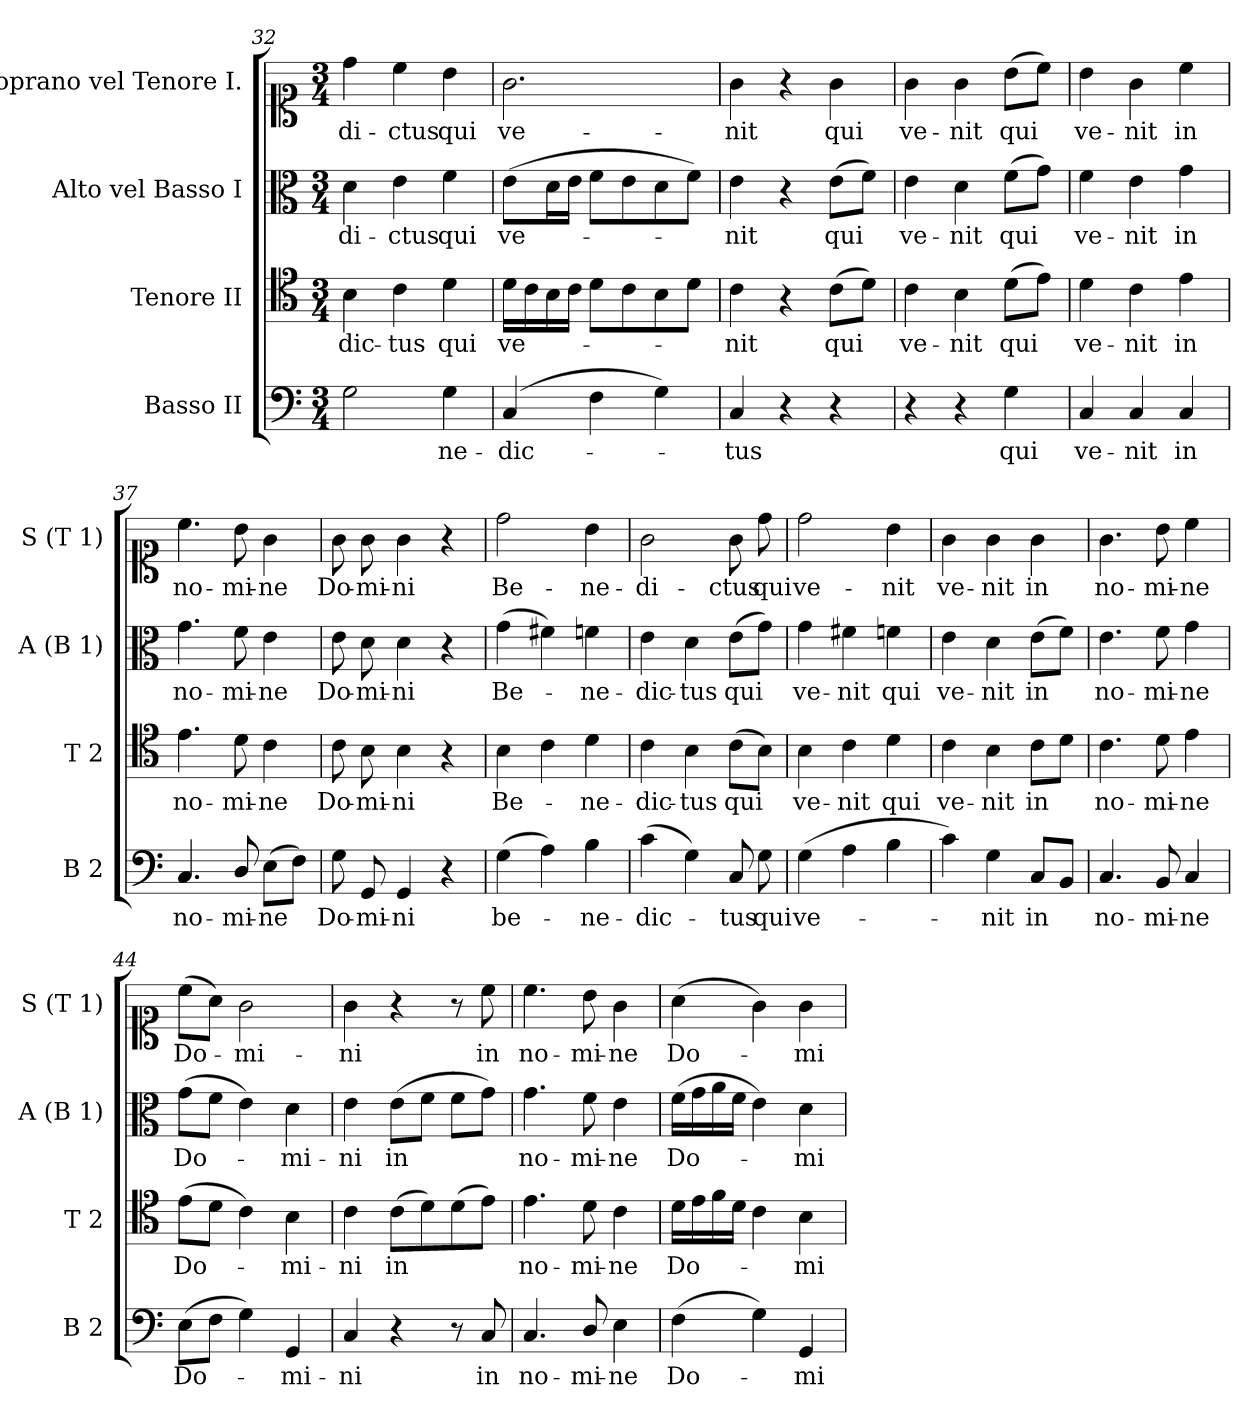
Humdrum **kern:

**kern	**text	**kern	**text	**kern	**text	**kern	**text
*part4	*part4	*part3	*part3	*part2	*part2	*part1	*part1
*staff4	*staff4	*staff3	*staff3	*staff2	*staff2	*staff1	*staff1
*I"Basso II	*	*I"Tenore II	*	*I"Alto vel Basso I	*	*I"Soprano vel Tenore I.	*
*I'B 2	*	*I'T 2	*	*I'A (B 1)	*	*I'S (T 1)	*
*clefF4	*	*clefC4	*	*clefC3	*	*clefC1	*
*k[]	*	*k[]	*	*k[]	*	*k[]	*
*M3/4	*	*M3/4	*	*M3/4	*	*M3/4	*
=32	=32	=32	=32	=32	=32	=32	=32
2G\	.	4B\	-dic-	4d\	-di-	4dd\	-di-
.	.	4c\	-tus	4e\	-ctus	4cc\	-ctus
4G\	-ne-	4d\	qui	4f\	qui	4b\	qui
=33	=33	=33	=33	=33	=33	=33	=33
(>4C/	-dic-	16d\LL	ve-	(>8e\L	ve-	2.g\	ve-
.	.	16c\	.	.	.	.	.
.	.	16B\	.	16d\L	.	.	.
.	.	16c\JJ	.	16e\JJ	.	.	.
4F\	.	8d\L	.	8f\L	.	.	.
.	.	8c\	.	8e\	.	.	.
4G\)	.	8B\	.	8d\	.	.	.
.	.	8d\J	.	8f\J)	.	.	.
=34	=34	=34	=34	=34	=34	=34	=34
4C/	-tus	4c\	-nit	4e\	-nit	4g\	-nit
4r	.	4r	.	4r	.	4r	.
4r	.	(>8c\L	qui	(>8e\L	qui	4g\	qui
.	.	8d\J)	.	8f\J)	.	.	.
=35	=35	=35	=35	=35	=35	=35	=35
4r	.	4c\	ve-	4e\	ve-	4g\	ve-
4r	.	4B\	-nit	4d\	-nit	4g\	-nit
4G\	qui	(>8d\L	qui	(>8f\L	qui	(>8b\L	qui
.	.	8e\J)	.	8g\J)	.	8cc\J)	.
=36	=36	=36	=36	=36	=36	=36	=36
4C/	ve-	4d\	ve-	4f\	ve-	4b\	ve-
4C/	-nit	4c\	-nit	4e\	-nit	4g\	-nit
4C/	in	4e\	in	4g\	in	4cc\	in
=37	=37	=37	=37	=37	=37	=37	=37
4.C/	no-	4.e\	no-	4.g\	no-	4.cc\	no-
8D/	-mi-	8d\	-mi-	8f\	-mi-	8b\	-mi-
(>8E\L	-ne	4c\	-ne	4e\	-ne	4g\	-ne
8F\J)	.	.	.	.	.	.	.
=38	=38	=38	=38	=38	=38	=38	=38
8G\	Do-	8c\	Do-	8e\	Do-	8g\	Do-
8GG/	-mi-	8B\	-mi-	8d\	-mi-	8g\	-mi-
4GG/	-ni	4B\	-ni	4d\	-ni	4g\	-ni
4r	.	4r	.	4r	.	4r	.
=39	=39	=39	=39	=39	=39	=39	=39
(>4G\	be-	4B\	Be-	(>4g\	Be-	2dd\	Be-
4A\)	.	4c\	.	4f#X\)	.	.	.
4B\	-ne-	4d\	-ne-	4fn\	-ne-	4b\	-ne-
=40	=40	=40	=40	=40	=40	=40	=40
(>4c\	-dic-	4c\	-dic-	4e\	-dic-	2g\	-di-
4G\)	.	4B\	-tus	4d\	-tus	.	.
8C/	-tus	(>8c\L	qui	(>8e\L	qui	8g\	-ctus
8G\	qui	8B\J)	.	8g\J)	.	8dd\	qui
=41	=41	=41	=41	=41	=41	=41	=41
(>4G\	ve-	4B\	ve-	4g\	ve-	2dd\	ve-
4A\	.	4c\	-nit	4f#X\	-nit	.	.
4B\	.	4d\	qui	4fn\	qui	4b\	-nit
=42	=42	=42	=42	=42	=42	=42	=42
4c\)	.	4c\	ve-	4e\	ve-	4g\	ve-
4G\	-nit	4B\	-nit	4d\	-nit	4g\	-nit
8C/L	in	8c\L	in	(>8e\L	in	4g\	in
8BB/J	.	8d\J	.	8f\J)	.	.	.
=43	=43	=43	=43	=43	=43	=43	=43
4.C/	no-	4.c\	no-	4.e\	no-	4.g\	no-
8BB/	-mi-	8d\	-mi-	8f\	-mi-	8b\	-mi-
4C/	-ne	4e\	-ne	4g\	-ne	4cc\	-ne
=44	=44	=44	=44	=44	=44	=44	=44
(>8E\L	Do-	(>8e\L	Do-	(>8g\L	Do-	(>8cc\L	Do-
8F\J	.	8d\J	.	8f\J	.	8a\J)	.
4G\)	.	4c\)	.	4e\)	.	2g\	-mi-
4GG/	-mi-	4B\	-mi-	4d\	-mi-	.	.
=45	=45	=45	=45	=45	=45	=45	=45
4C/	-ni	4c\	-ni	4e\	-ni	4g\	-ni
4r	.	(>8c\L	in	(>8e\L	in	4r	.
.	.	8d\)	.	8f\J	.	.	.
8r	.	(>8d\	.	8f\L	.	8r	.
8C/	in	8e\J)	.	8g\J)	.	8cc\	in
=46	=46	=46	=46	=46	=46	=46	=46
4.C/	no-	4.e\	no-	4.g\	no-	4.cc\	no-
8D/	-mi-	8d\	-mi-	8f\	-mi-	8b\	-mi-
4E\	-ne	4c\	-ne	4e\	-ne	4g\	-ne
=47	=47	=47	=47	=47	=47	=47	=47
(>4F\	Do-	16d\LL	Do-	(>16f\LL	Do-	(>4a\	Do-
.	.	16e\	.	16g\	.	.	.
.	.	16f\	.	16a\	.	.	.
.	.	16d\JJ	.	16f\JJ	.	.	.
4G\)	.	4c\	.	4e\)	.	4g\)	.
4GG/	-mi-	4B\	-mi-	4d\	-mi-	4g\	-mi-
=	=	=	=	=	=	=	=
*-	*-	*-	*-	*-	*-	*-	*-
